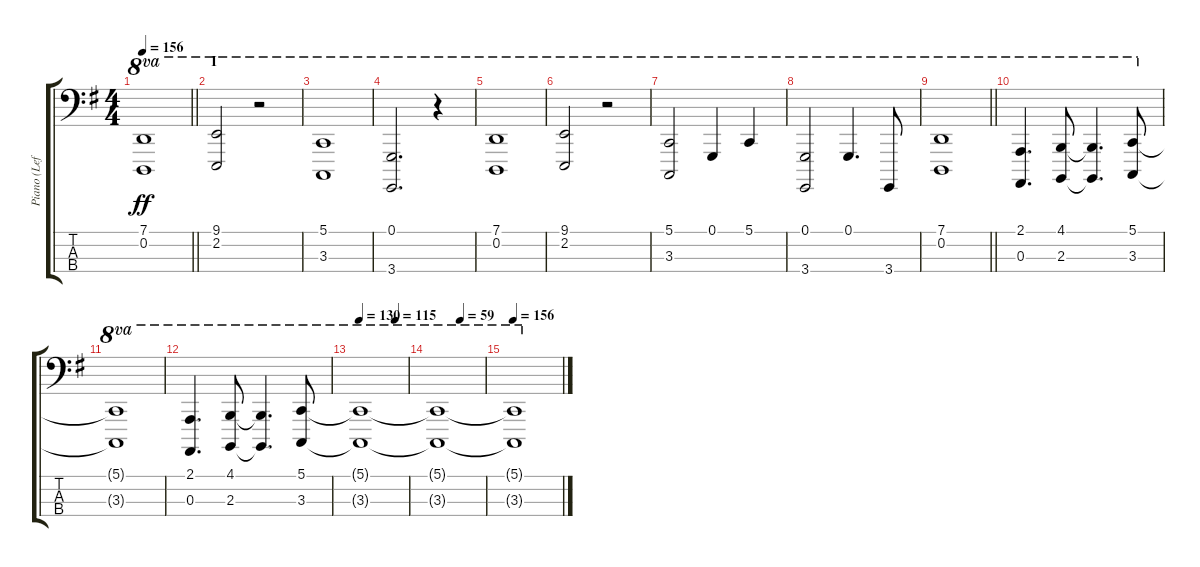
\track ("Piano (Left Hand)" "Piano (Lef") {instrument acousticgrandpiano}
\staff {score tabs}
\tuning (G2 D2 A1 E1) {hide}
\ts (4 4)
\tempo 156
\clef f4
\barLineRight lightlight
\ks g
(7.1{t} 0.2{t}).1{ot 8va dy ff} |
\section ("" "I")
(9.1 2.2).2{ot 8va} r.2{ot 8va} |
(5.1 3.3).1{ot 8va} |
(0.1 3.4).2{d ot 8va} r.4{ot 8va} |
(7.1 0.2).1{ot 8va} |
(9.1 2.2).2{ot 8va} r.2{ot 8va} |
(5.1 3.3).2{ot 8va} 0.1.4{ot 8va} 5.1.4{ot 8va} |
(0.1 3.4).2{ot 8va} 0.1.4{d ot 8va} 3.4.8{ot 8va} |
\barLineRight lightlight
(7.1 0.2).1{ot 8va} |
(2.1 0.3).4{d ot 8va} (4.1 2.3).8{ot 8va} (4.1{t} 2.3{t}).4{d ot 8va} (5.1 3.3).8{ot 8va} |
(5.1{t} 3.3{t}).1{ot 8va} |
(2.1 0.3).4{d ot 8va} (4.1 2.3).8{ot 8va} (4.1{t} 2.3{t}).4{d ot 8va} (5.1 3.3).8{ot 8va} |
\tempo 130
\tempo (115 0.75)
(5.1{t} 3.3{t}).1{ot 8va} |
\tempo (59 0.5)
(5.1{t} 3.3{t}).1{ot 8va volume 0} |
\tempo 156
(5.1{t} 3.3{t}).1{ot 8va}
